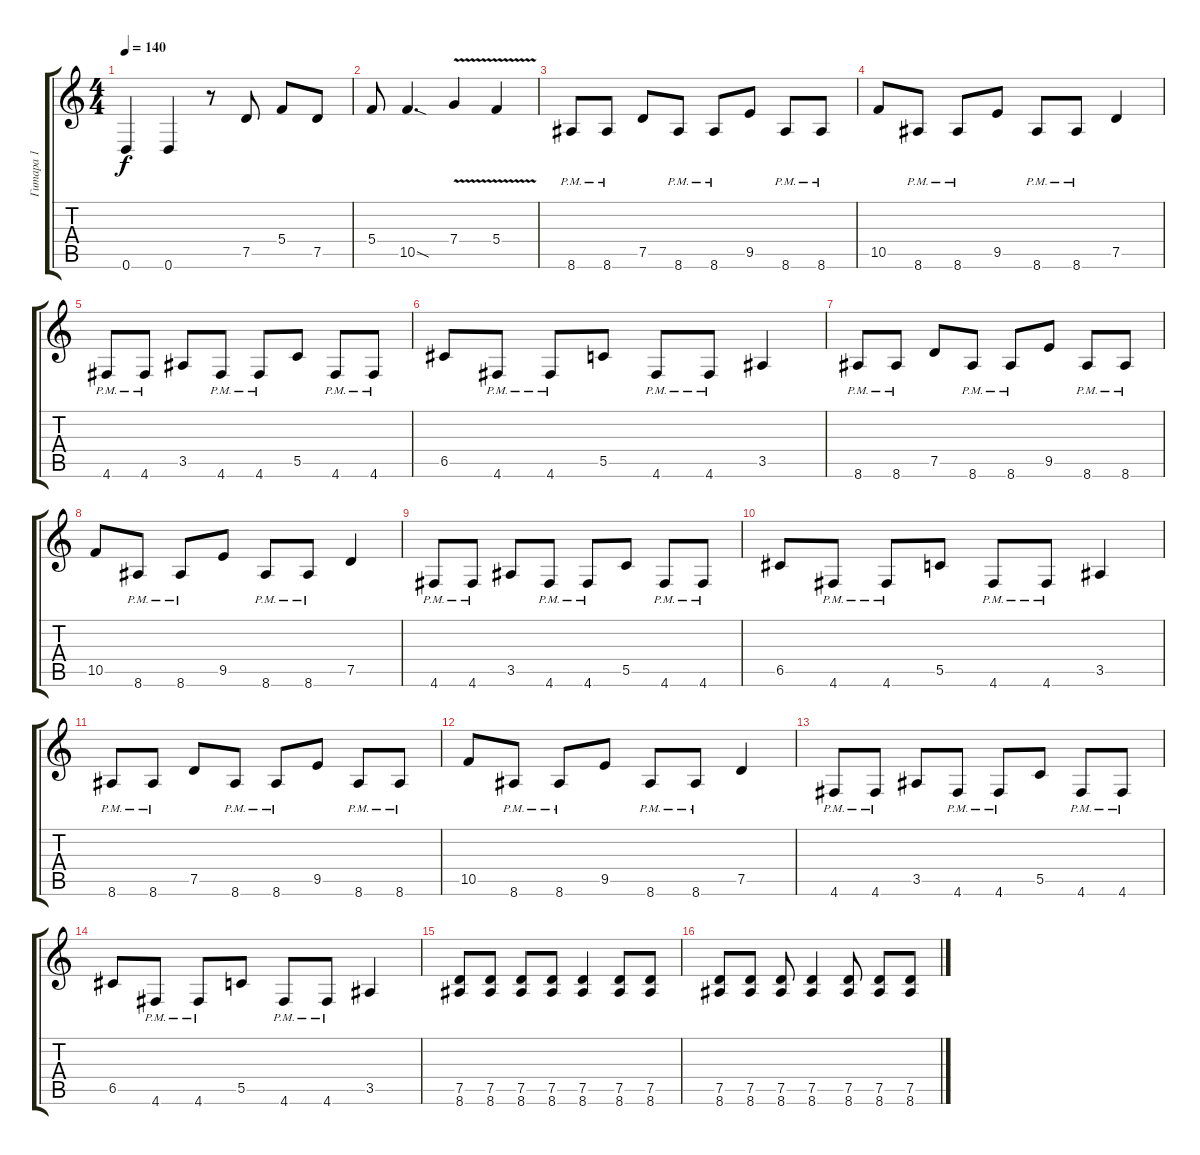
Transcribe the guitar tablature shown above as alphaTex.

\track ("Гитара 1" "Гитара 1") {instrument overdrivenguitar}
\staff {score tabs}
\tuning (D4 A3 F3 C3 G2 D2) {hide}
\ts (4 4)
\tempo 140
\clef g2
\ks c
0.6.4{dy f} 0.6.4 r.8 7.5.8 5.4.8 7.5.8 |
5.4.8 10.5{sod}.4{d} 7.4{v}.4 5.4{v}.4 |
8.6{pm}.8 8.6{pm}.8 7.5.8 8.6{pm}.8 8.6{pm}.8 9.5.8 8.6{pm}.8 8.6{pm}.8 |
10.5.8 8.6{pm}.8 8.6{pm}.8 9.5.8 8.6{pm}.8 8.6{pm}.8 7.5.4 |
4.6{pm}.8 4.6{pm}.8 3.5.8 4.6{pm}.8 4.6{pm}.8 5.5.8 4.6{pm}.8 4.6{pm}.8 |
6.5.8 4.6{pm}.8 4.6{pm}.8 5.5.8 4.6{pm}.8 4.6{pm}.8 3.5.4 |
8.6{pm}.8 8.6{pm}.8 7.5.8 8.6{pm}.8 8.6{pm}.8 9.5.8 8.6{pm}.8 8.6{pm}.8 |
10.5.8 8.6{pm}.8 8.6{pm}.8 9.5.8 8.6{pm}.8 8.6{pm}.8 7.5.4 |
4.6{pm}.8 4.6{pm}.8 3.5.8 4.6{pm}.8 4.6{pm}.8 5.5.8 4.6{pm}.8 4.6{pm}.8 |
6.5.8 4.6{pm}.8 4.6{pm}.8 5.5.8 4.6{pm}.8 4.6{pm}.8 3.5.4 |
8.6{pm}.8 8.6{pm}.8 7.5.8 8.6{pm}.8 8.6{pm}.8 9.5.8 8.6{pm}.8 8.6{pm}.8 |
10.5.8 8.6{pm}.8 8.6{pm}.8 9.5.8 8.6{pm}.8 8.6{pm}.8 7.5.4 |
4.6{pm}.8 4.6{pm}.8 3.5.8 4.6{pm}.8 4.6{pm}.8 5.5.8 4.6{pm}.8 4.6{pm}.8 |
6.5.8 4.6{pm}.8 4.6{pm}.8 5.5.8 4.6{pm}.8 4.6{pm}.8 3.5.4 |
(7.5 8.6).8 (7.5 8.6).8 (7.5 8.6).8 (7.5 8.6).8 (7.5 8.6).4 (7.5 8.6).8 (7.5 8.6).8 |
(7.5 8.6).8 (7.5 8.6).8 (7.5 8.6).8 (7.5 8.6).4 (7.5 8.6).8 (7.5 8.6).8 (7.5 8.6).8
